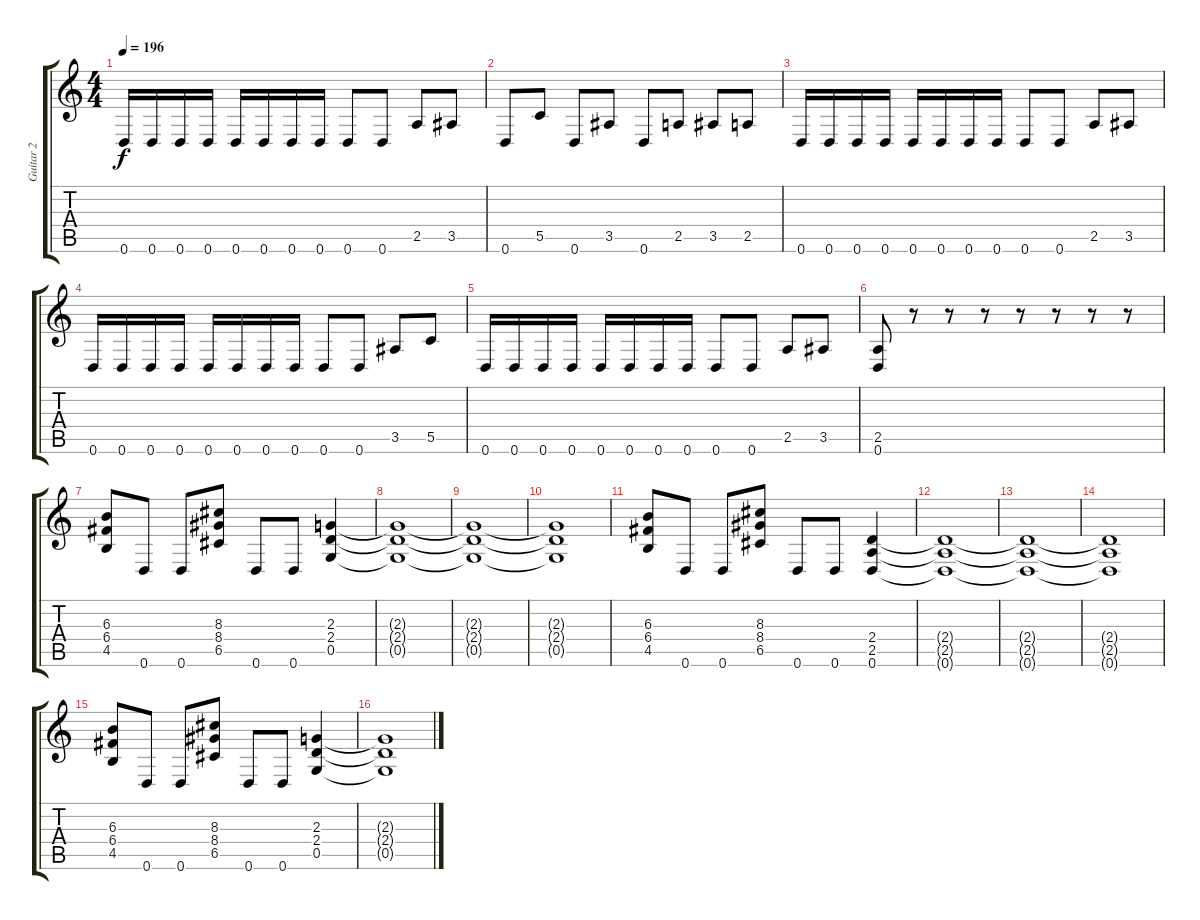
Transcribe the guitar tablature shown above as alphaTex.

\track ("Guitar 2" "Guitar 2") {instrument distortionguitar}
\staff {score tabs}
\tuning (D4 A3 F3 C3 G2 D2) {hide}
\ts (4 4)
\tempo 196
\clef g2
\ks c
0.6.16{dy f} 0.6.16 0.6.16 0.6.16 0.6.16 0.6.16 0.6.16 0.6.16 0.6.8 0.6.8 2.5.8 3.5.8 |
0.6.8 5.5.8 0.6.8 3.5.8 0.6.8 2.5.8 3.5.8 2.5.8 |
0.6.16 0.6.16 0.6.16 0.6.16 0.6.16 0.6.16 0.6.16 0.6.16 0.6.8 0.6.8 2.5.8 3.5.8 |
0.6.16 0.6.16 0.6.16 0.6.16 0.6.16 0.6.16 0.6.16 0.6.16 0.6.8 0.6.8 3.5.8 5.5.8 |
0.6.16 0.6.16 0.6.16 0.6.16 0.6.16 0.6.16 0.6.16 0.6.16 0.6.8 0.6.8 2.5.8 3.5.8 |
(2.5 0.6).8 r.8 r.8 r.8 r.8 r.8 r.8 r.8 |
(6.3 6.4 4.5).8 0.6.8 0.6.8 (8.3 8.4 6.5).8 0.6.8 0.6.8 (2.3 2.4 0.5).4 |
(2.3{t} 2.4{t} 0.5{t}).1 |
(2.3{t} 2.4{t} 0.5{t}).1 |
(2.3{t} 2.4{t} 0.5{t}).1 |
(6.3 6.4 4.5).8 0.6.8 0.6.8 (8.3 8.4 6.5).8 0.6.8 0.6.8 (2.4 2.5 0.6).4 |
(2.4{t} 2.5{t} 0.6{t}).1 |
(2.4{t} 2.5{t} 0.6{t}).1 |
(2.4{t} 2.5{t} 0.6{t}).1 |
(6.3 6.4 4.5).8 0.6.8 0.6.8 (8.3 8.4 6.5).8 0.6.8 0.6.8 (2.3 2.4 0.5).4 |
(2.3{t} 2.4{t} 0.5{t}).1
